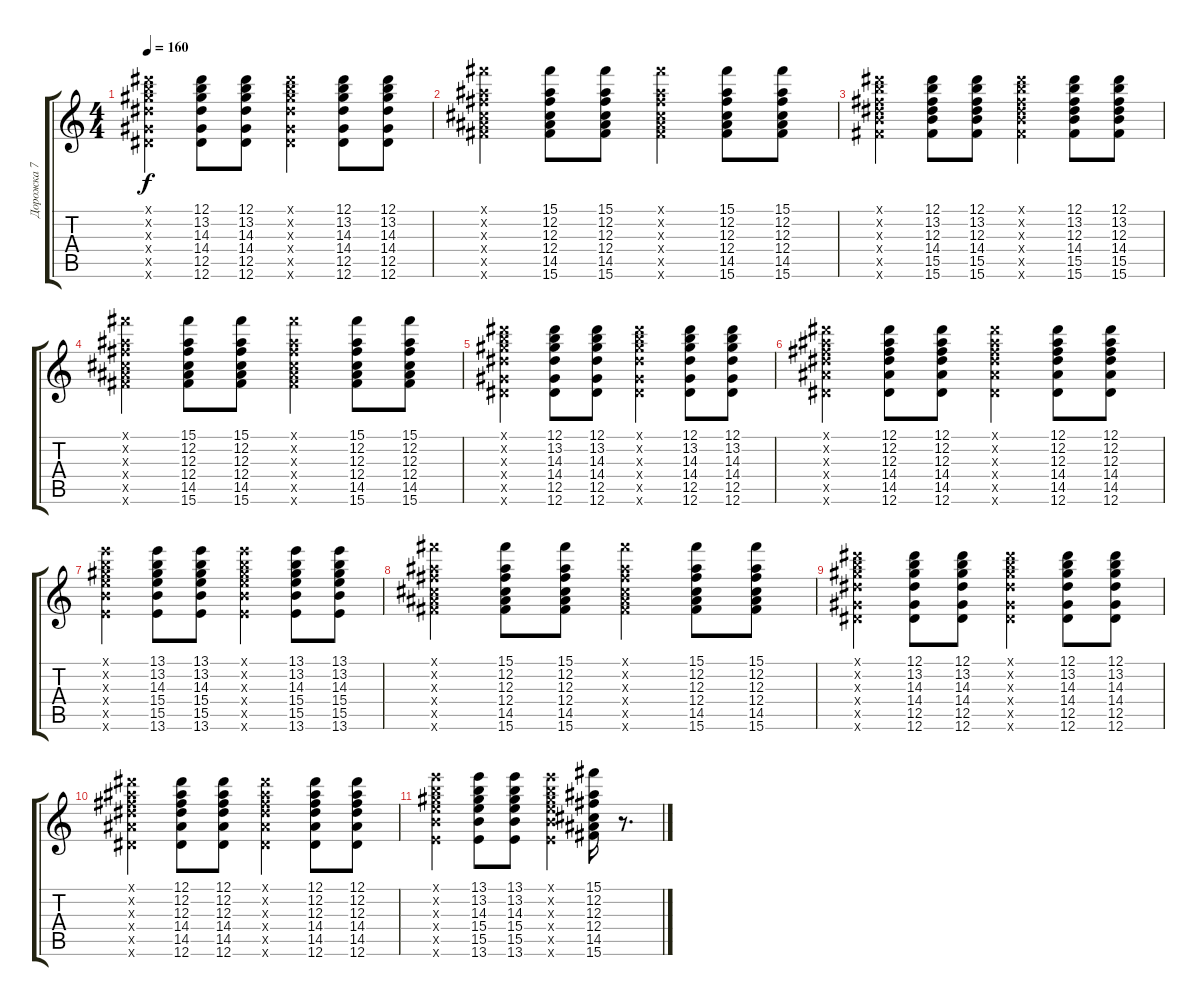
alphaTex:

\track ("Дорожка 7" "Дорожка 7") {instrument acousticguitarsteel}
\staff {score tabs}
\tuning (Eb4 Bb3 Gb3 Db3 Ab2 Eb2) {hide}
\ts (4 4)
\tempo 160
\clef g2
\ks c
(12.1{x} 13.2{x} 14.3{x} 14.4{x} 12.5{x} 12.6{x}).4{dy f} (12.1 13.2 14.3 14.4 12.5 12.6).8 (12.1 13.2 14.3 14.4 12.5 12.6).8 (12.1{x} 13.2{x} 14.3{x} 14.4{x} 12.5{x} 12.6{x}).4 (12.1 13.2 14.3 14.4 12.5 12.6).8 (12.1 13.2 14.3 14.4 12.5 12.6).8 |
(15.1{x} 12.2{x} 12.3{x} 12.4{x} 14.5{x} 15.6{x}).4 (15.1 12.2 12.3 12.4 14.5 15.6).8 (15.1 12.2 12.3 12.4 14.5 15.6).8 (15.1{x} 12.2{x} 12.3{x} 12.4{x} 14.5{x} 15.6{x}).4 (15.1 12.2 12.3 12.4 14.5 15.6).8 (15.1 12.2 12.3 12.4 14.5 15.6).8 |
(12.1{x} 13.2{x} 12.3{x} 14.4{x} 15.5{x} 15.6{x}).4 (12.1 13.2 12.3 14.4 15.5 15.6).8 (12.1 13.2 12.3 14.4 15.5 15.6).8 (12.1{x} 13.2{x} 12.3{x} 14.4{x} 15.5{x} 15.6{x}).4 (12.1 13.2 12.3 14.4 15.5 15.6).8 (12.1 13.2 12.3 14.4 15.5 15.6).8 |
(15.1{x} 12.2{x} 12.3{x} 12.4{x} 14.5{x} 15.6{x}).4 (15.1 12.2 12.3 12.4 14.5 15.6).8 (15.1 12.2 12.3 12.4 14.5 15.6).8 (15.1{x} 12.2{x} 12.3{x} 12.4{x} 14.5{x} 15.6{x}).4 (15.1 12.2 12.3 12.4 14.5 15.6).8 (15.1 12.2 12.3 12.4 14.5 15.6).8 |
(12.1{x} 13.2{x} 14.3{x} 14.4{x} 12.5{x} 12.6{x}).4 (12.1 13.2 14.3 14.4 12.5 12.6).8 (12.1 13.2 14.3 14.4 12.5 12.6).8 (12.1{x} 13.2{x} 14.3{x} 14.4{x} 12.5{x} 12.6{x}).4 (12.1 13.2 14.3 14.4 12.5 12.6).8 (12.1 13.2 14.3 14.4 12.5 12.6).8 |
(12.1{x} 12.2{x} 12.3{x} 14.4{x} 14.5{x} 12.6{x}).4 (12.1 12.2 12.3 14.4 14.5 12.6).8 (12.1 12.2 12.3 14.4 14.5 12.6).8 (12.1{x} 12.2{x} 12.3{x} 14.4{x} 14.5{x} 12.6{x}).4 (12.1 12.2 12.3 14.4 14.5 12.6).8 (12.1 12.2 12.3 14.4 14.5 12.6).8 |
(13.1{x} 13.2{x} 14.3{x} 15.4{x} 15.5{x} 13.6{x}).4 (13.1 13.2 14.3 15.4 15.5 13.6).8 (13.1 13.2 14.3 15.4 15.5 13.6).8 (13.1{x} 13.2{x} 14.3{x} 15.4{x} 15.5{x} 13.6{x}).4 (13.1 13.2 14.3 15.4 15.5 13.6).8 (13.1 13.2 14.3 15.4 15.5 13.6).8 |
(15.1{x} 12.2{x} 12.3{x} 12.4{x} 14.5{x} 15.6{x}).4 (15.1 12.2 12.3 12.4 14.5 15.6).8 (15.1 12.2 12.3 12.4 14.5 15.6).8 (15.1{x} 12.2{x} 12.3{x} 12.4{x} 14.5{x} 15.6{x}).4 (15.1 12.2 12.3 12.4 14.5 15.6).8 (15.1 12.2 12.3 12.4 14.5 15.6).8 |
(12.1{x} 13.2{x} 14.3{x} 14.4{x} 12.5{x} 12.6{x}).4 (12.1 13.2 14.3 14.4 12.5 12.6).8 (12.1 13.2 14.3 14.4 12.5 12.6).8 (12.1{x} 13.2{x} 14.3{x} 14.4{x} 12.5{x} 12.6{x}).4 (12.1 13.2 14.3 14.4 12.5 12.6).8 (12.1 13.2 14.3 14.4 12.5 12.6).8 |
(12.1{x} 12.2{x} 12.3{x} 14.4{x} 14.5{x} 12.6{x}).4 (12.1 12.2 12.3 14.4 14.5 12.6).8 (12.1 12.2 12.3 14.4 14.5 12.6).8 (12.1{x} 12.2{x} 12.3{x} 14.4{x} 14.5{x} 12.6{x}).4 (12.1 12.2 12.3 14.4 14.5 12.6).8 (12.1 12.2 12.3 14.4 14.5 12.6).8 |
(13.1{x} 13.2{x} 14.3{x} 15.4{x} 15.5{x} 13.6{x}).4 (13.1 13.2 14.3 15.4 15.5 13.6).8 (13.1 13.2 14.3 15.4 15.5 13.6).8 (13.1{x} 13.2{x} 14.3{x} 15.4{x} 15.5{x} 13.6{x}).4 (15.1 12.2 12.3 12.4 14.5 15.6).16 r.8{d}
